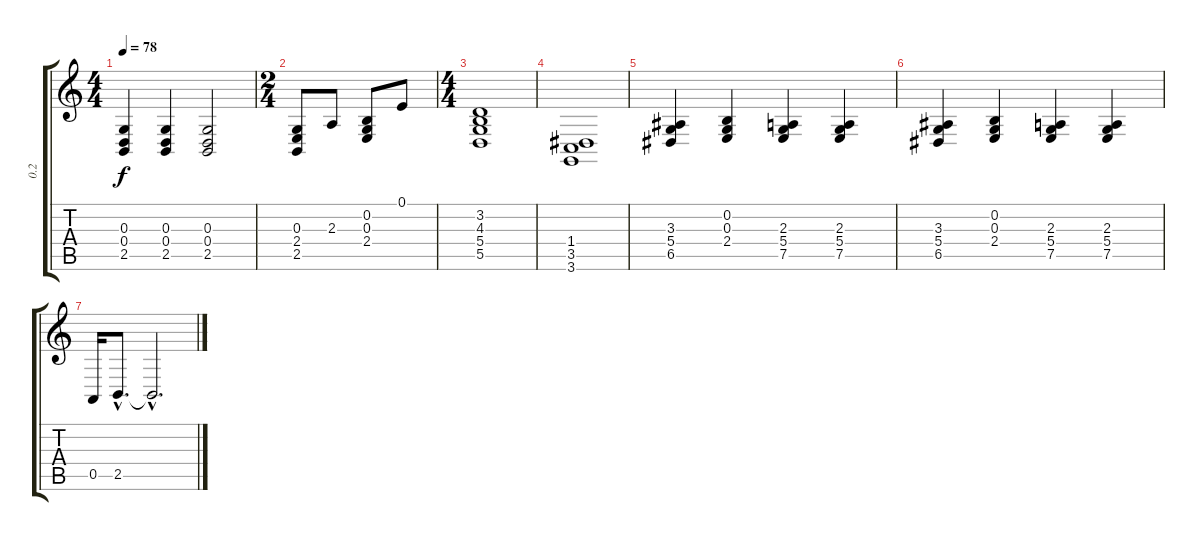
\track ("0.2" "0.2") {instrument acousticgrandpiano}
\staff {score tabs}
\tuning (E4 B3 G3 D3 A2 E2) {hide}
\ts (4 4)
\tempo 78
\clef g2
\ks c
(0.3 0.4 2.5).4{dy f} (0.3 0.4 2.5).4 (0.3 0.4 2.5).2 |
\ts (2 4)
(0.3 2.4 2.5).8 2.3.8 (0.2 0.3 2.4).8 0.1.8 |
\ts (4 4)
(3.2 4.3 5.4 5.5).1 |
(1.4 3.5 3.6).1 |
(3.3 5.4 6.5).4 (0.2 0.3 2.4).4 (2.3 5.4 7.5).4 (2.3 5.4 7.5).4 |
(3.3 5.4 6.5).4 (0.2 0.3 2.4).4 (2.3 5.4 7.5).4 (2.3 5.4 7.5).4 |
0.5.16 2.5{hac}.8{d} 2.5{hac t}.2{d}
